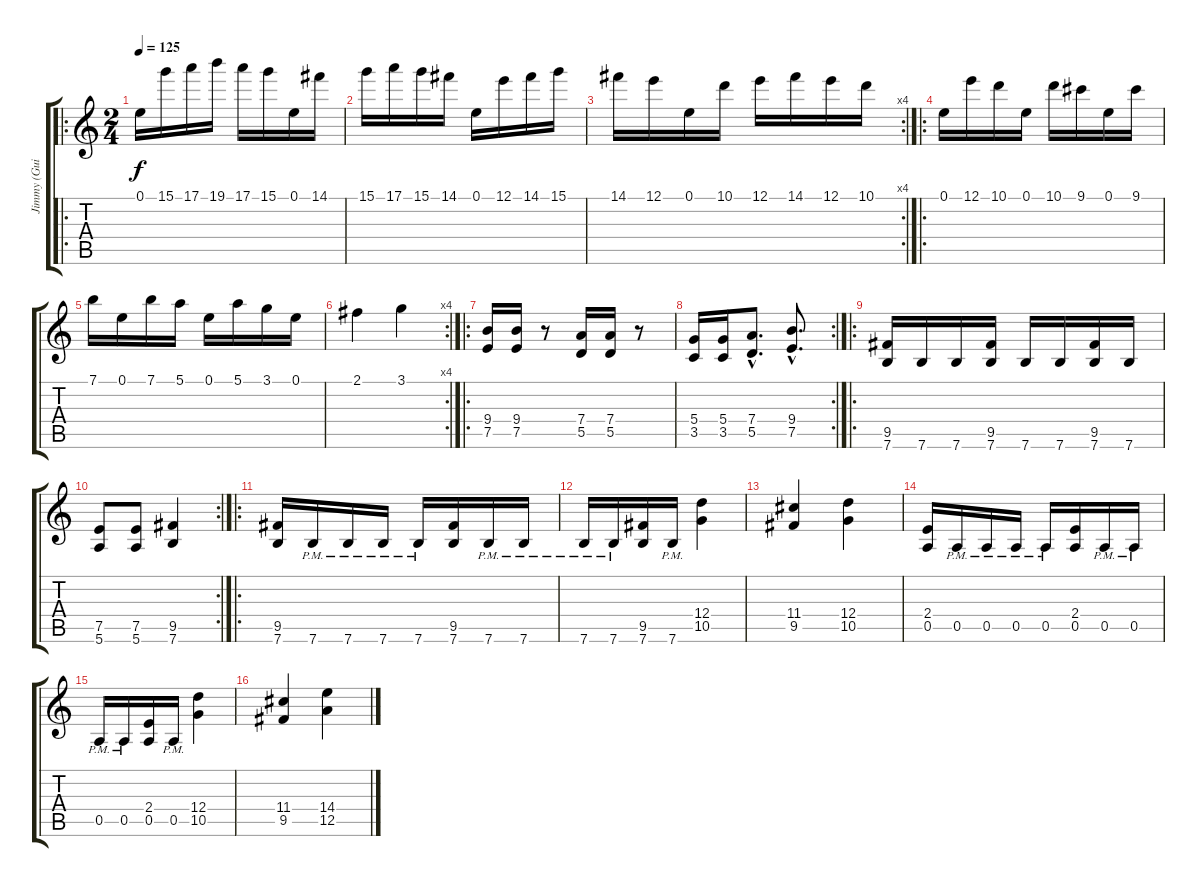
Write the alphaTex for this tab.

\track ("Jimmy (Guitar 2)" "Jimmy (Gui") {instrument distortionguitar}
\staff {score tabs}
\tuning (E4 B3 G3 D3 A2 E2) {hide}
\ro
\ts (2 4)
\tempo 125
\clef g2
\ks c
0.1.16{dy f instrument distortionguitar} 15.1.16 17.1.16 19.1.16 17.1.16 15.1.16 0.1.16 14.1.16 |
15.1.16 17.1.16 15.1.16 14.1.16 0.1.16 12.1.16 14.1.16 15.1.16 |
\rc 4
14.1.16 12.1.16 0.1.16 10.1.16 12.1.16 14.1.16 12.1.16 10.1.16 |
\ro
0.1.16 12.1.16 10.1.16 0.1.16 10.1.16 9.1.16 0.1.16 9.1.16 |
7.1.16 0.1.16 7.1.16 5.1.16 0.1.16 5.1.16 3.1.16 0.1.16 |
\rc 4
2.1.4 3.1.4 |
\ro
(9.4 7.5).16 (9.4 7.5).16 r.8 (7.4 5.5).16 (7.4 5.5).16 r.8 |
\rc 2
(5.4 3.5).16 (5.4 3.5).16 (7.4{hac} 5.5{hac}).8{d} (9.4{hac} 7.5{hac}).8{d} |
\ro
(9.5 7.6).16 7.6.16 7.6.16 (9.5 7.6).16 7.6.16 7.6.16 (9.5 7.6).16 7.6.16 |
\rc 2
(7.5 5.6).8 (7.5 5.6).8 (9.5 7.6).4 |
\ro
(9.5 7.6).16 7.6{pm}.16 7.6{pm}.16 7.6{pm}.16 7.6{pm}.16 (9.5 7.6).16 7.6{pm}.16 7.6{pm}.16 |
7.6{pm}.16 7.6{pm}.16 (9.5 7.6).16 7.6{pm}.16 (12.4 10.5).4 |
(11.4 9.5).4 (12.4 10.5).4 |
(2.4 0.5).16 0.5{pm}.16 0.5{pm}.16 0.5{pm}.16 0.5{pm}.16 (2.4 0.5).16 0.5{pm}.16 0.5{pm}.16 |
0.5{pm}.16 0.5{pm}.16 (2.4 0.5).16 0.5{pm}.16 (12.4 10.5).4 |
(11.4 9.5).4 (14.4 12.5).4
